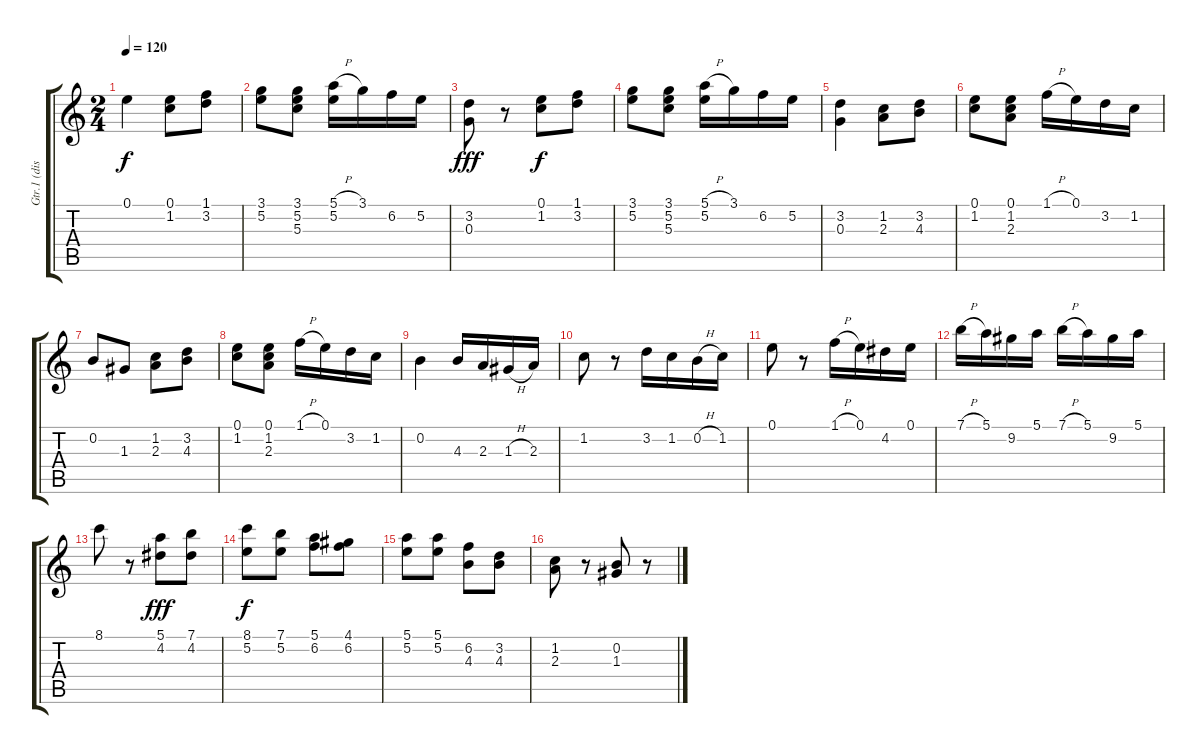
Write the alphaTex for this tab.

\track ("Gtr.1 (disto)" "Gtr.1 (dis") {instrument distortionguitar}
\staff {score tabs}
\tuning (E4 B3 G3 D3 A2 E2) {hide}
\ts (2 4)
\tempo 120
\clef g2
\ks c
0.1.4{dy f} (0.1 1.2).8 (1.1 3.2).8 |
(3.1 5.2).8 (3.1 5.2 5.3).8 (5.1{h} 5.2).16 3.1.16 6.2.16 5.2.16 |
(3.2 0.3).8{dy fff} r.8 (0.1 1.2).8{dy f} (1.1 3.2).8 |
(3.1 5.2).8 (3.1 5.2 5.3).8 (5.1{h} 5.2).16 3.1.16 6.2.16 5.2.16 |
(3.2 0.3).4 (1.2 2.3).8 (3.2 4.3).8 |
(0.1 1.2).8 (0.1 1.2 2.3).8 1.1{h}.16 0.1.16 3.2.16 1.2.16 |
0.2.8 1.3.8 (1.2 2.3).8 (3.2 4.3).8 |
(0.1 1.2).8 (0.1 1.2 2.3).8 1.1{h}.16 0.1.16 3.2.16 1.2.16 |
0.2.4 4.3.16 2.3.16 1.3{h}.16 2.3.16 |
1.2.8 r.8 3.2.16 1.2.16 0.2{h}.16 1.2.16 |
0.1.8 r.8 1.1{h}.16 0.1.16 4.2.16 0.1.16 |
7.1{h}.16 5.1.16 9.2.16 5.1.16 7.1{h}.16 5.1.16 9.2.16 5.1.16 |
8.1.8 r.8 (5.1 4.2).8{dy fff} (7.1 4.2).8 |
(8.1 5.2).8{dy f} (7.1 5.2).8 (5.1 6.2).8 (4.1 6.2).8 |
(5.1 5.2).8 (5.1 5.2).8 (6.2 4.3).8 (3.2 4.3).8 |
(1.2 2.3).8 r.8 (0.2 1.3).8 r.8
